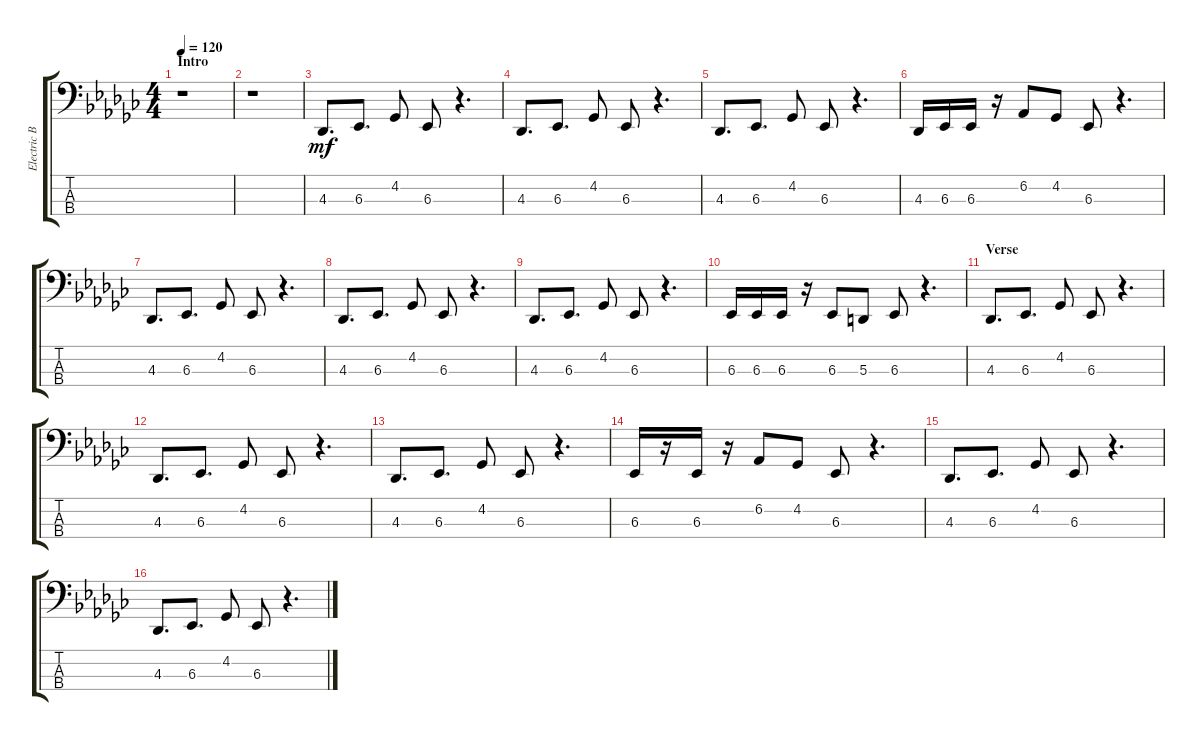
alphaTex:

\track ("Electric Bass" "Electric B") {instrument celesta}
\staff {score tabs}
\tuning (G2 D2 A1 E1) {hide}
\ts (4 4)
\section ("" "Intro")
\tempo 120
\clef f4
\ks ebminor
r.1{dy mf instrument celesta} |
r.1 |
4.3.8{d} 6.3.8{d} 4.2.8 6.3.8 r.4{d} |
4.3.8{d} 6.3.8{d} 4.2.8 6.3.8 r.4{d} |
4.3.8{d} 6.3.8{d} 4.2.8 6.3.8 r.4{d} |
4.3.16 6.3.16 6.3.16 r.16 6.2.8 4.2.8 6.3.8 r.4{d} |
4.3.8{d} 6.3.8{d} 4.2.8 6.3.8 r.4{d} |
4.3.8{d} 6.3.8{d} 4.2.8 6.3.8 r.4{d} |
4.3.8{d} 6.3.8{d} 4.2.8 6.3.8 r.4{d} |
6.3.16 6.3.16 6.3.16 r.16 6.3.8 5.3.8 6.3.8 r.4{d} |
\section ("" "Verse")
4.3.8{d} 6.3.8{d} 4.2.8 6.3.8 r.4{d} |
4.3.8{d} 6.3.8{d} 4.2.8 6.3.8 r.4{d} |
4.3.8{d} 6.3.8{d} 4.2.8 6.3.8 r.4{d} |
6.3.16 r.16 6.3.16 r.16 6.2.8 4.2.8 6.3.8 r.4{d} |
4.3.8{d} 6.3.8{d} 4.2.8 6.3.8 r.4{d} |
4.3.8{d} 6.3.8{d} 4.2.8 6.3.8 r.4{d}
